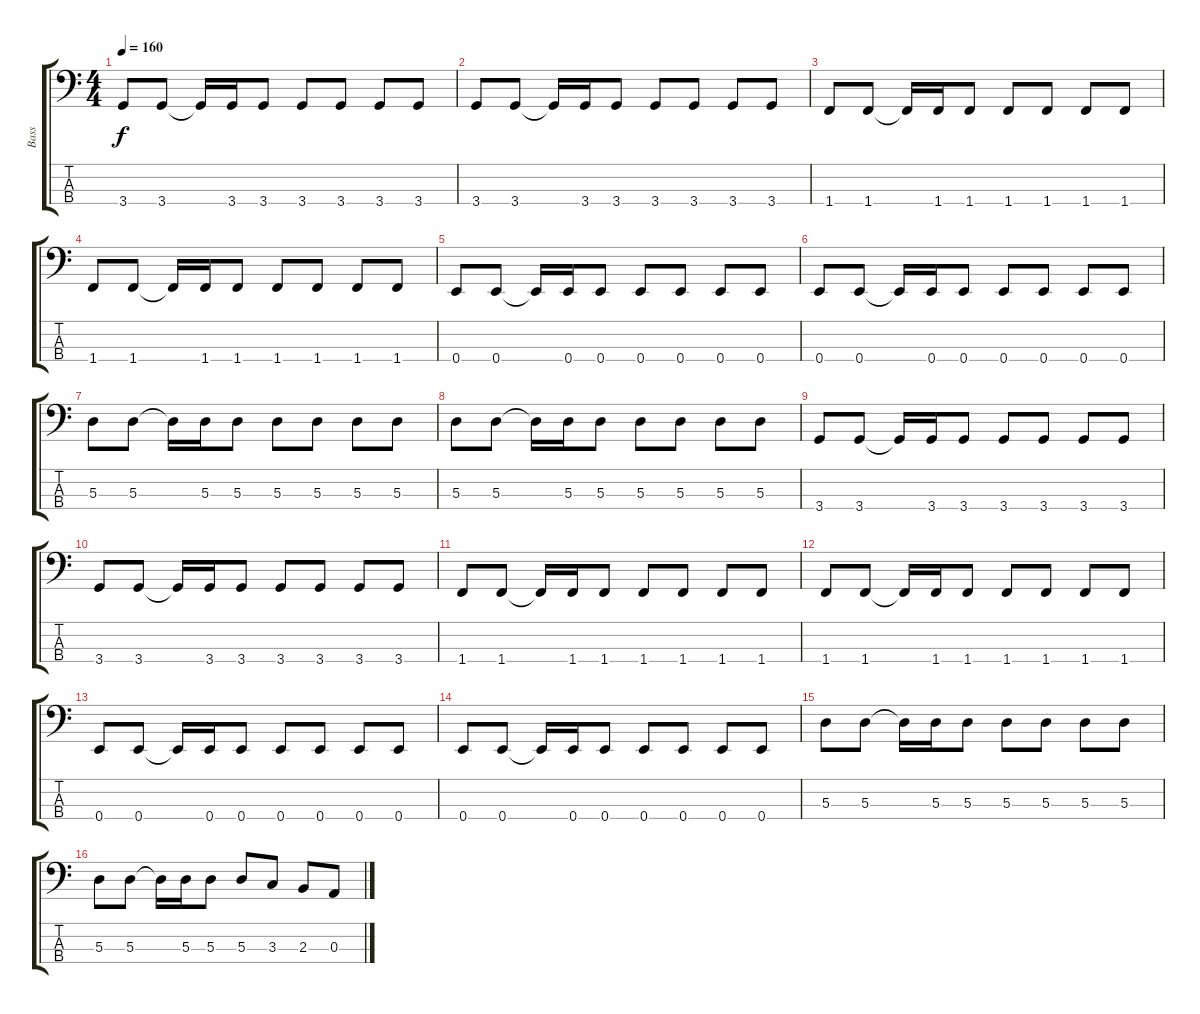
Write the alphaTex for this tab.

\track ("Bass" "Bass") {instrument electricbasspick}
\staff {score tabs}
\tuning (G2 D2 A1 E1) {hide}
\ts (4 4)
\tempo 160
\clef f4
\ks c
3.4.8{dy f} 3.4.8 3.4{t}.16 3.4.16 3.4.8 3.4.8 3.4.8 3.4.8 3.4.8 |
3.4.8 3.4.8 3.4{t}.16 3.4.16 3.4.8 3.4.8 3.4.8 3.4.8 3.4.8 |
1.4.8 1.4.8 1.4{t}.16 1.4.16 1.4.8 1.4.8 1.4.8 1.4.8 1.4.8 |
1.4.8 1.4.8 1.4{t}.16 1.4.16 1.4.8 1.4.8 1.4.8 1.4.8 1.4.8 |
0.4.8 0.4.8 0.4{t}.16 0.4.16 0.4.8 0.4.8 0.4.8 0.4.8 0.4.8 |
0.4.8 0.4.8 0.4{t}.16 0.4.16 0.4.8 0.4.8 0.4.8 0.4.8 0.4.8 |
5.3.8 5.3.8 5.3{t}.16 5.3.16 5.3.8 5.3.8 5.3.8 5.3.8 5.3.8 |
5.3.8 5.3.8 5.3{t}.16 5.3.16 5.3.8 5.3.8 5.3.8 5.3.8 5.3.8 |
3.4.8 3.4.8 3.4{t}.16 3.4.16 3.4.8 3.4.8 3.4.8 3.4.8 3.4.8 |
3.4.8 3.4.8 3.4{t}.16 3.4.16 3.4.8 3.4.8 3.4.8 3.4.8 3.4.8 |
1.4.8 1.4.8 1.4{t}.16 1.4.16 1.4.8 1.4.8 1.4.8 1.4.8 1.4.8 |
1.4.8 1.4.8 1.4{t}.16 1.4.16 1.4.8 1.4.8 1.4.8 1.4.8 1.4.8 |
0.4.8 0.4.8 0.4{t}.16 0.4.16 0.4.8 0.4.8 0.4.8 0.4.8 0.4.8 |
0.4.8 0.4.8 0.4{t}.16 0.4.16 0.4.8 0.4.8 0.4.8 0.4.8 0.4.8 |
5.3.8 5.3.8 5.3{t}.16 5.3.16 5.3.8 5.3.8 5.3.8 5.3.8 5.3.8 |
5.3.8 5.3.8 5.3{t}.16 5.3.16 5.3.8 5.3.8 3.3.8 2.3.8 0.3.8
